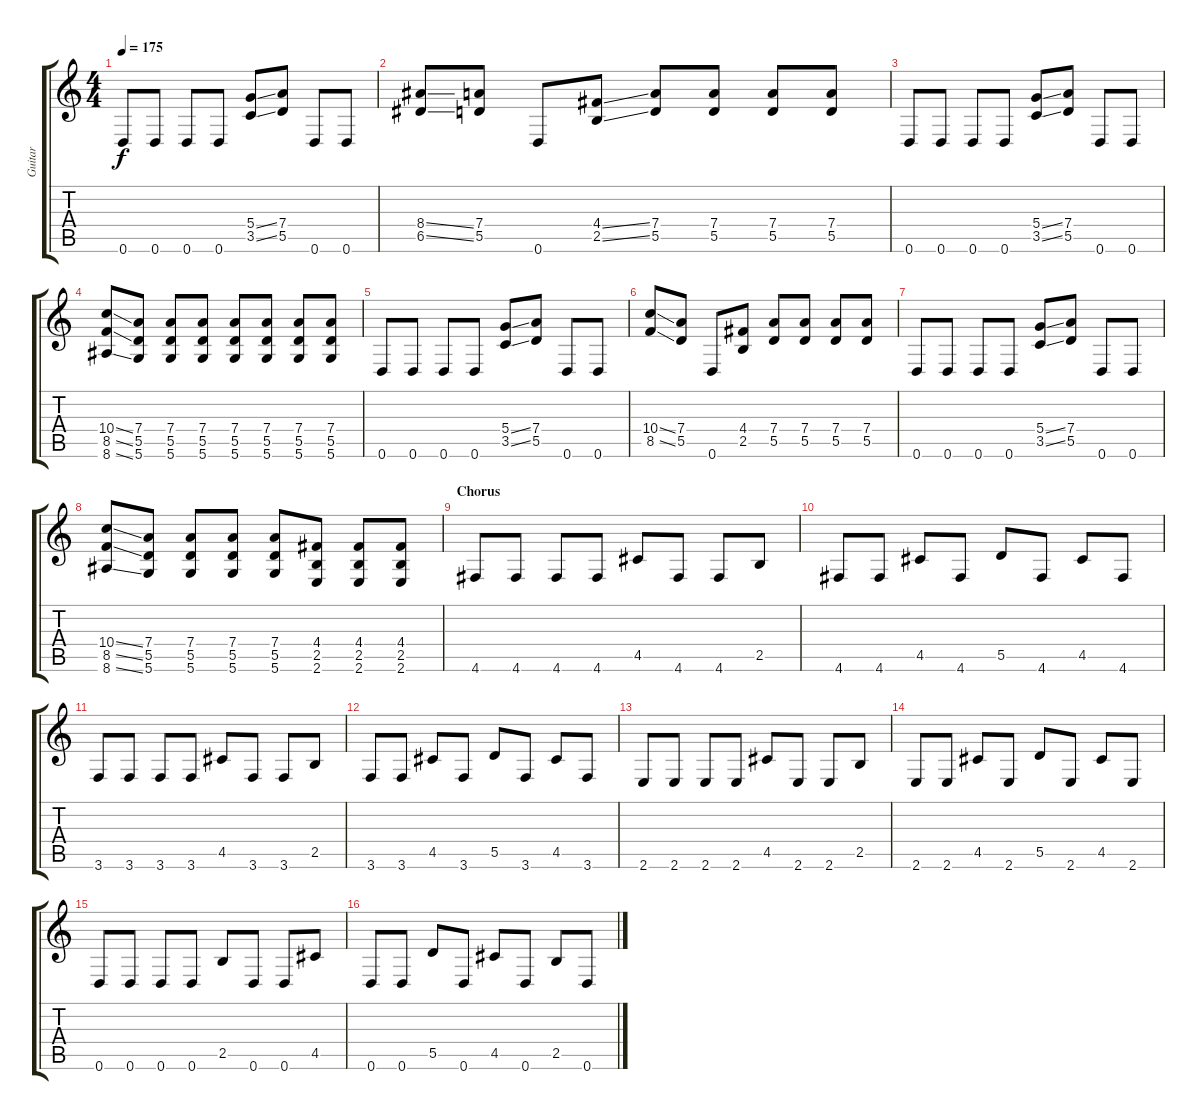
\track ("Guitar" "Guitar") {instrument distortionguitar}
\staff {score tabs}
\tuning (E4 B3 G3 D3 A2 D2) {hide}
\ts (4 4)
\tempo 175
\clef g2
\ks c
0.6.8{dy f} 0.6.8 0.6.8 0.6.8 (5.4{ss} 3.5{ss}).8 (7.4 5.5).8 0.6.8 0.6.8 |
(8.4{ss} 6.5{ss}).8 (7.4 5.5).8 0.6.8 (4.4{ss} 2.5{ss}).8 (7.4 5.5).8 (7.4 5.5).8 (7.4 5.5).8 (7.4 5.5).8 |
0.6.8 0.6.8 0.6.8 0.6.8 (5.4{ss} 3.5{ss}).8 (7.4 5.5).8 0.6.8 0.6.8 |
(10.4{ss} 8.5{ss} 8.6{ss}).8 (7.4 5.5 5.6).8 (7.4 5.5 5.6).8 (7.4 5.5 5.6).8 (7.4 5.5 5.6).8 (7.4 5.5 5.6).8 (7.4 5.5 5.6).8 (7.4 5.5 5.6).8 |
\section ("" "")
0.6.8 0.6.8 0.6.8 0.6.8 (5.4{ss} 3.5{ss}).8 (7.4 5.5).8 0.6.8 0.6.8 |
(10.4{ss} 8.5{ss}).8 (7.4 5.5).8 0.6.8 (4.4 2.5).8 (7.4 5.5).8 (7.4 5.5).8 (7.4 5.5).8 (7.4 5.5).8 |
0.6.8 0.6.8 0.6.8 0.6.8 (5.4{ss} 3.5{ss}).8 (7.4 5.5).8 0.6.8 0.6.8 |
(10.4{ss} 8.5{ss} 8.6{ss}).8 (7.4 5.5 5.6).8 (7.4 5.5 5.6).8 (7.4 5.5 5.6).8 (7.4 5.5 5.6).8 (4.4 2.5 2.6).8 (4.4 2.5 2.6).8 (4.4 2.5 2.6).8 |
\section ("" "Chorus")
4.6.8 4.6.8 4.6.8 4.6.8 4.5.8 4.6.8 4.6.8 2.5.8 |
4.6.8 4.6.8 4.5.8 4.6.8 5.5.8 4.6.8 4.5.8 4.6.8 |
3.6.8 3.6.8 3.6.8 3.6.8 4.5.8 3.6.8 3.6.8 2.5.8 |
3.6.8 3.6.8 4.5.8 3.6.8 5.5.8 3.6.8 4.5.8 3.6.8 |
2.6.8 2.6.8 2.6.8 2.6.8 4.5.8 2.6.8 2.6.8 2.5.8 |
2.6.8 2.6.8 4.5.8 2.6.8 5.5.8 2.6.8 4.5.8 2.6.8 |
0.6.8 0.6.8 0.6.8 0.6.8 2.5.8 0.6.8 0.6.8 4.5.8 |
0.6.8 0.6.8 5.5.8 0.6.8 4.5.8 0.6.8 2.5.8 0.6.8
